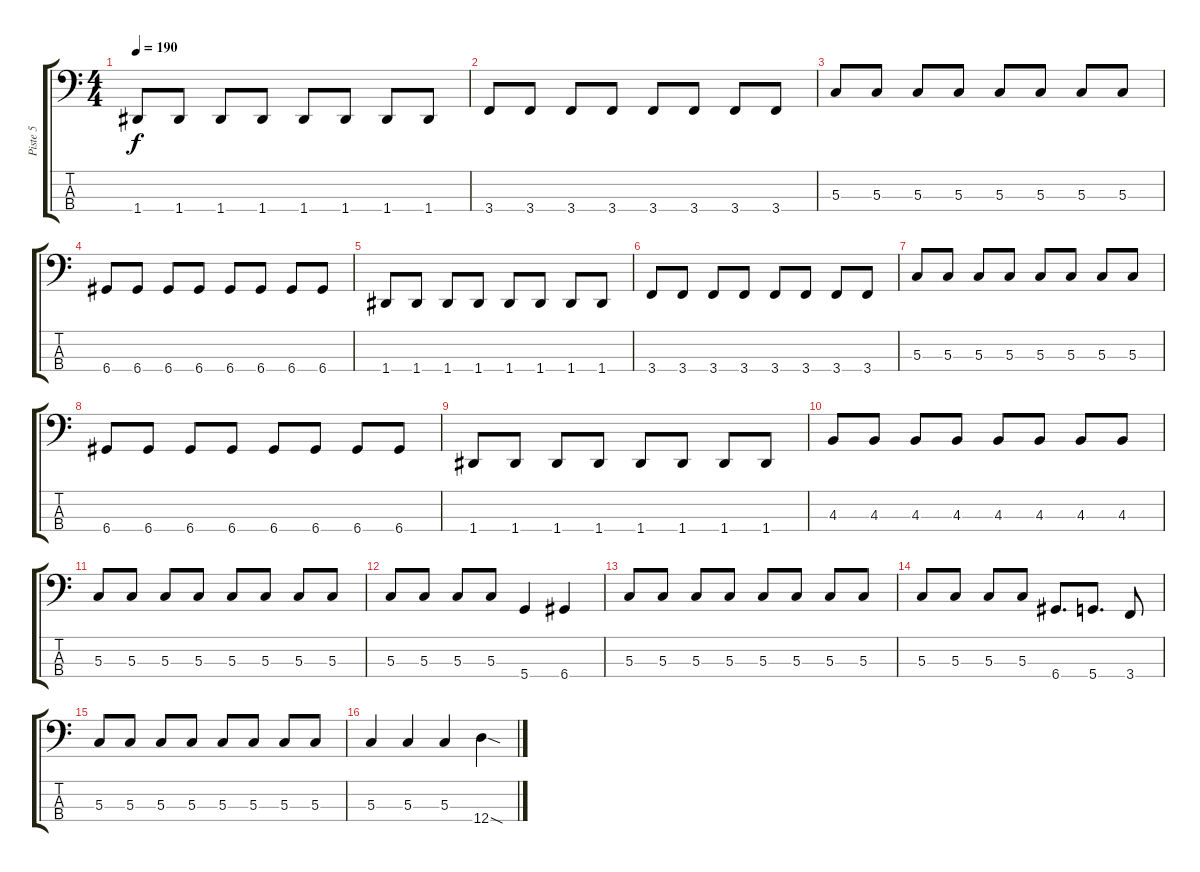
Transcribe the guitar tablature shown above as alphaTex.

\track ("Piste 5" "Piste 5") {instrument electricbasspick}
\staff {score tabs}
\tuning (F2 C2 G1 D1) {hide}
\ts (4 4)
\tempo 190
\clef f4
\ks c
1.4.8{dy f} 1.4.8 1.4.8 1.4.8 1.4.8 1.4.8 1.4.8 1.4.8 |
3.4.8 3.4.8 3.4.8 3.4.8 3.4.8 3.4.8 3.4.8 3.4.8 |
5.3.8 5.3.8 5.3.8 5.3.8 5.3.8 5.3.8 5.3.8 5.3.8 |
6.4.8 6.4.8 6.4.8 6.4.8 6.4.8 6.4.8 6.4.8 6.4.8 |
1.4.8 1.4.8 1.4.8 1.4.8 1.4.8 1.4.8 1.4.8 1.4.8 |
3.4.8 3.4.8 3.4.8 3.4.8 3.4.8 3.4.8 3.4.8 3.4.8 |
5.3.8 5.3.8 5.3.8 5.3.8 5.3.8 5.3.8 5.3.8 5.3.8 |
6.4.8 6.4.8 6.4.8 6.4.8 6.4.8 6.4.8 6.4.8 6.4.8 |
1.4.8 1.4.8 1.4.8 1.4.8 1.4.8 1.4.8 1.4.8 1.4.8 |
4.3.8 4.3.8 4.3.8 4.3.8 4.3.8 4.3.8 4.3.8 4.3.8 |
5.3.8 5.3.8 5.3.8 5.3.8 5.3.8 5.3.8 5.3.8 5.3.8 |
5.3.8 5.3.8 5.3.8 5.3.8 5.4.4 6.4.4 |
5.3.8 5.3.8 5.3.8 5.3.8 5.3.8 5.3.8 5.3.8 5.3.8 |
5.3.8 5.3.8 5.3.8 5.3.8 6.4.8{d} 5.4.8{d} 3.4.8 |
5.3.8 5.3.8 5.3.8 5.3.8 5.3.8 5.3.8 5.3.8 5.3.8 |
5.3.4 5.3.4 5.3.4 12.4{sod}.4
